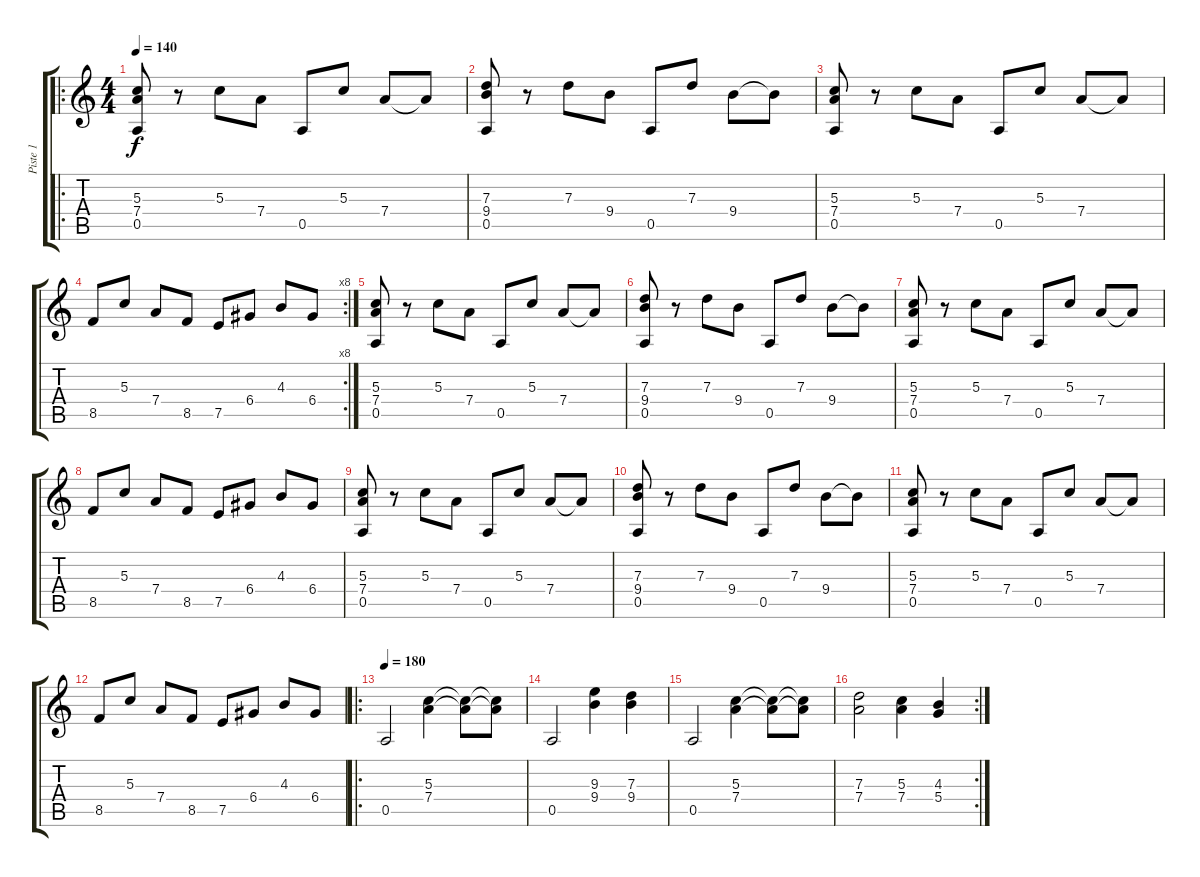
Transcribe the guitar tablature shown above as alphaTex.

\track ("Piste 1" "Piste 1") {instrument electricguitarclean}
\staff {score tabs}
\tuning (E4 B3 G3 D3 A2 E2) {hide}
\ro
\ts (4 4)
\tempo 140
\clef g2
\ks c
(5.3 7.4 0.5).8{dy f} r.8 5.3.8 7.4.8 0.5.8 5.3.8 7.4.8 7.4{t}.8 |
(7.3 9.4 0.5).8 r.8 7.3.8 9.4.8 0.5.8 7.3.8 9.4.8 9.4{t}.8 |
(5.3 7.4 0.5).8 r.8 5.3.8 7.4.8 0.5.8 5.3.8 7.4.8 7.4{t}.8 |
\rc 8
8.5.8 5.3.8 7.4.8 8.5.8 7.5.8 6.4.8 4.3.8 6.4.8 |
(5.3 7.4 0.5).8 r.8 5.3.8 7.4.8 0.5.8 5.3.8 7.4.8 7.4{t}.8 |
(7.3 9.4 0.5).8 r.8 7.3.8 9.4.8 0.5.8 7.3.8 9.4.8 9.4{t}.8 |
(5.3 7.4 0.5).8 r.8 5.3.8 7.4.8 0.5.8 5.3.8 7.4.8 7.4{t}.8 |
8.5.8 5.3.8 7.4.8 8.5.8 7.5.8 6.4.8 4.3.8 6.4.8 |
(5.3 7.4 0.5).8 r.8 5.3.8 7.4.8 0.5.8 5.3.8 7.4.8 7.4{t}.8 |
(7.3 9.4 0.5).8 r.8 7.3.8 9.4.8 0.5.8 7.3.8 9.4.8 9.4{t}.8 |
(5.3 7.4 0.5).8 r.8 5.3.8 7.4.8 0.5.8 5.3.8 7.4.8 7.4{t}.8 |
8.5.8 5.3.8 7.4.8 8.5.8 7.5.8 6.4.8 4.3.8 6.4.8 |
\ro
\tempo 180
0.5.2{instrument distortionguitar} (5.3 7.4).4 (5.3{t} 7.4{t}).8 (5.3{t} 7.4{t}).8 |
0.5.2 (9.3 9.4).4 (7.3 9.4).4 |
0.5.2 (5.3 7.4).4 (5.3{t} 7.4{t}).8 (5.3{t} 7.4{t}).8 |
\rc 2
(7.3 7.4).2 (5.3 7.4).4 (4.3 5.4).4
